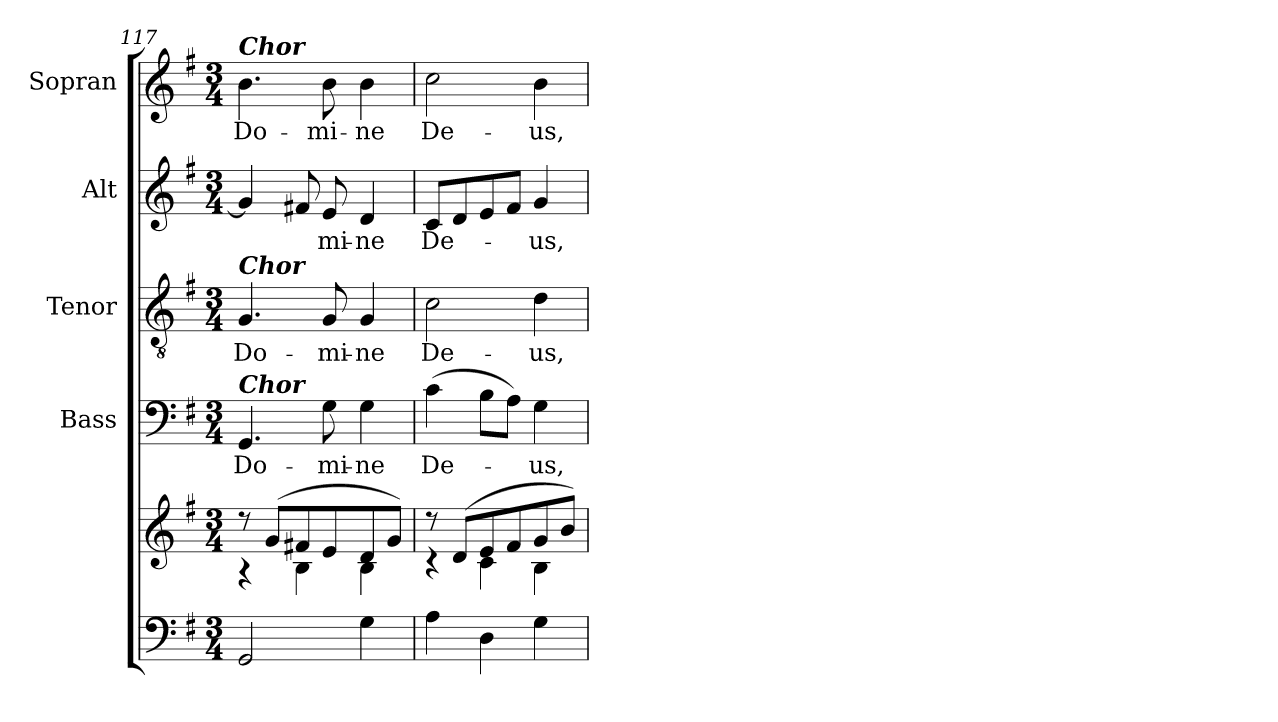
**kern	**kern	**kern	**text	**kern	**text	**kern	**text	**kern	**text
*part5	*part5	*part4	*part4	*part3	*part3	*part2	*part2	*part1	*part1
*staff6	*staff5	*staff4	*staff4	*staff3	*staff3	*staff2	*staff2	*staff1	*staff1
*	*	*I"Bass	*	*I"Tenor	*	*I"Alt	*	*I"Sopran	*
*	*	*I'B.	*	*I'T.	*	*I'A.	*	*I'S.	*
*clefF4	*clefG2	*clefF4	*	*clefGv2	*	*clefG2	*	*clefG2	*
*k[f#]	*k[f#]	*k[f#]	*	*k[f#]	*	*k[f#]	*	*k[f#]	*
*G:	*G:	*G:	*	*G:	*	*G:	*	*G:	*
*M3/4	*M3/4	*M3/4	*	*M3/4	*	*M3/4	*	*M3/4	*
=117	=117	=117	=117	=117	=117	=117	=117	=117	=117
*	*^	*	*	*	*	*	*	*	*
!	!	!	!	!	!	!	!	!	!LO:TX:a:Bi:t=Chor	!
!	!	!	!	!	!LO:TX:a:Bi:t=Chor	!	!	!	!	!
!	!	!	!LO:TX:a:Bi:t=Chor	!	!	!	!	!	!	!
!	!	!	!	!LO:LY:b	!	!LO:LY:b	!	!	!	!LO:LY:b
2GG/	8r	4rA	4.GG/	Do-	4.G/	Do-	4g/]	.	4.b\	Do-
.	(>8g/L	.	.	.	.	.	.	.	.	.
.	8f#X/	4B\	.	.	.	.	8f#X/	.	.	.
!	!	!	!	!LO:LY:b	!	!LO:LY:b	!	!LO:LY:b	!	!LO:LY:b
.	8e/	.	8G\	-mi-	8G/	-mi-	8e/	-mi-	8b\	-mi-
!	!	!	!	!LO:LY:b	!	!LO:LY:b	!	!LO:LY:b	!	!LO:LY:b
4G\	8d/	4B\	4G\	-ne	4G/	-ne	4d/	-ne	4b\	-ne
.	8g/J)	.	.	.	.	.	.	.	.	.
!!LO:PB:g=z
=118	=118	=118	=118	=118	=118	=118	=118	=118	=118	=118
!	!	!	!	!LO:LY:b	!	!LO:LY:b	!	!LO:LY:b	!	!LO:LY:b
4A\	8r	4rB	(>4c\	De-	2c\	De-	8c/L	De-	2cc\	De-
.	(>8d/L	.	.	.	.	.	8d/	.	.	.
4D\	8e/	4c\	8B\L	.	.	.	8e/	.	.	.
.	8f#/	.	8A\J)	.	.	.	8f#/J	.	.	.
!	!	!	!	!LO:LY:b	!	!LO:LY:b	!	!LO:LY:b	!	!LO:LY:b
4G\	8g/	4B\	4G\	-us,	4d\	-us,	4g/	-us,	4b\	-us,
.	8b/J)	.	.	.	.	.	.	.	.	.
*	*v	*v	*	*	*	*	*	*	*	*
=	=	=	=	=	=	=	=	=	=
*-	*-	*-	*-	*-	*-	*-	*-	*-	*-
